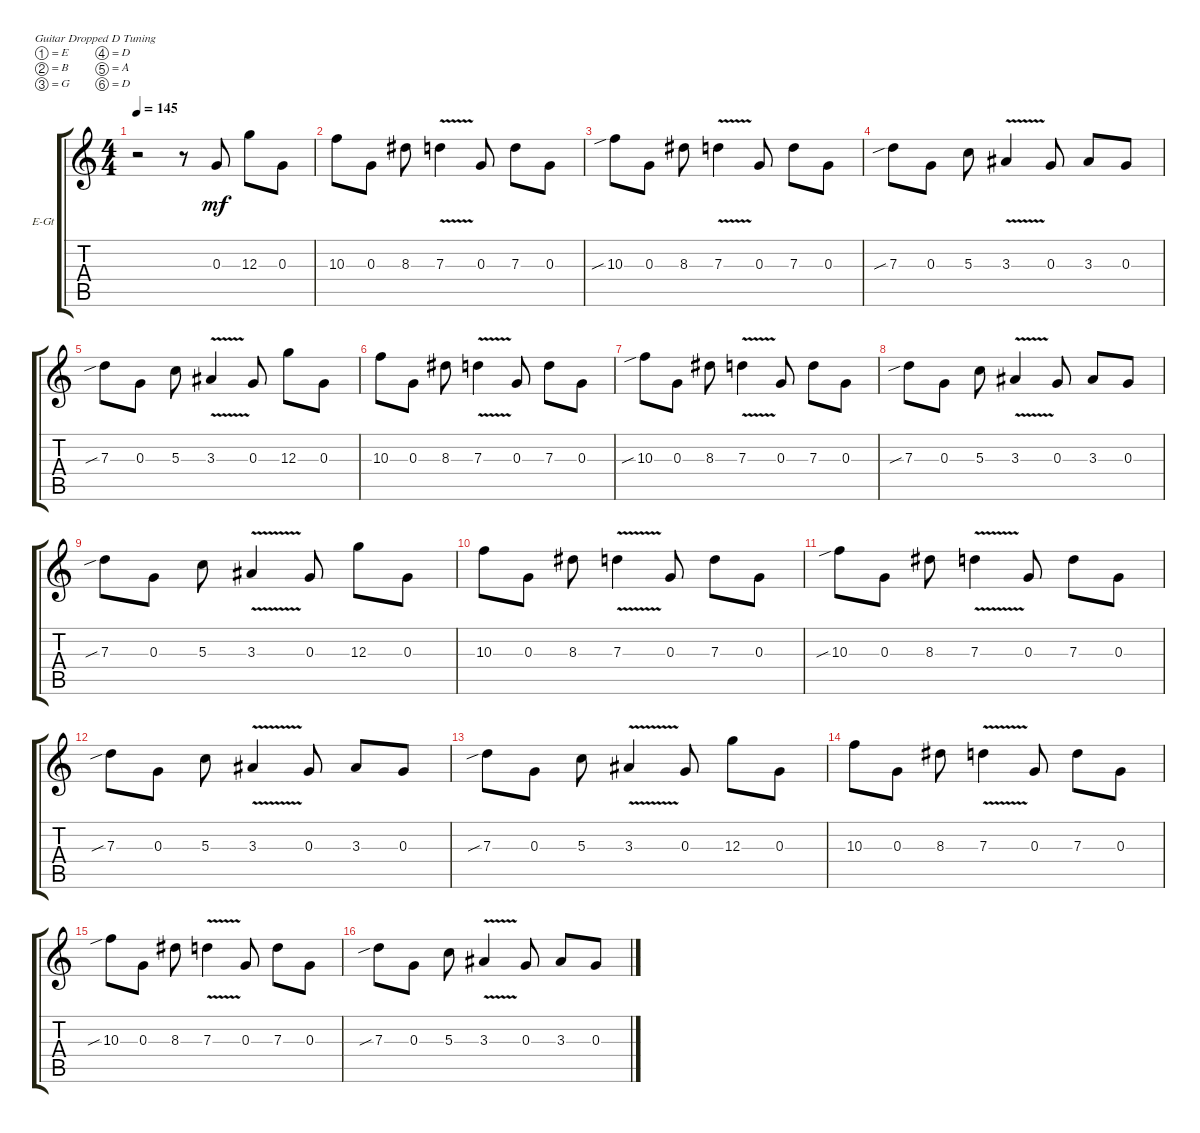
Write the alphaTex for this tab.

\defaultSystemsLayout 4
\bracketExtendMode groupsimilarinstruments
\firstSystemTrackNameOrientation horizontal
\otherSystemsTrackNameOrientation horizontal
\track ("Electric Guitar" "E-Gt") {instrument distortionguitar}
\staff {score tabs}
\tuning (E4 B3 G3 D3 A2 D2)
\ts (4 4)
\tempo 145
\clef g2
\ks c
r.2{dy mf instrument distortionguitar} r.8 0.3.8 12.3.8 0.3.8 |
10.3.8 0.3.8 8.3.8 7.3{v}.4 0.3.8 7.3.8 0.3.8 |
10.3{sib}.8 0.3.8 8.3.8 7.3{v}.4 0.3.8 7.3.8 0.3.8 |
7.3{sib}.8 0.3.8 5.3.8 3.3{v}.4 0.3.8 3.3.8 0.3.8 |
7.3{sib}.8 0.3.8 5.3.8 3.3{v}.4 0.3.8 12.3.8 0.3.8 |
10.3.8 0.3.8 8.3.8 7.3{v}.4 0.3.8 7.3.8 0.3.8 |
10.3{sib}.8 0.3.8 8.3.8 7.3{v}.4 0.3.8 7.3.8 0.3.8 |
7.3{sib}.8 0.3.8 5.3.8 3.3{v}.4 0.3.8 3.3.8 0.3.8 |
7.3{sib}.8 0.3.8 5.3.8 3.3{v}.4 0.3.8 12.3.8 0.3.8 |
10.3.8 0.3.8 8.3.8 7.3{v}.4 0.3.8 7.3.8 0.3.8 |
10.3{sib}.8 0.3.8 8.3.8 7.3{v}.4 0.3.8 7.3.8 0.3.8 |
7.3{sib}.8 0.3.8 5.3.8 3.3{v}.4 0.3.8 3.3.8 0.3.8 |
7.3{sib}.8 0.3.8 5.3.8 3.3{v}.4 0.3.8 12.3.8 0.3.8 |
10.3.8 0.3.8 8.3.8 7.3{v}.4 0.3.8 7.3.8 0.3.8 |
10.3{sib}.8 0.3.8 8.3.8 7.3{v}.4 0.3.8 7.3.8 0.3.8 |
7.3{sib}.8 0.3.8 5.3.8 3.3{v}.4 0.3.8 3.3.8 0.3.8
